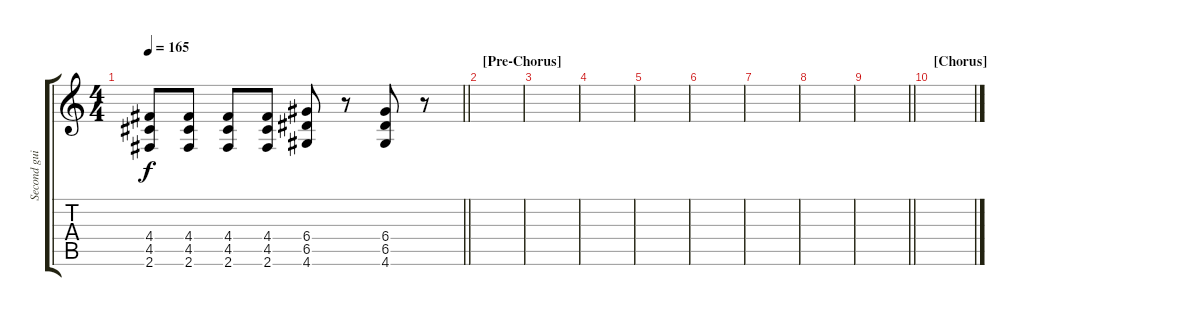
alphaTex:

\track ("Second guitar" "Second gui") {instrument distortionguitar}
\staff {score tabs}
\tuning (E4 B3 G3 D3 A2 E2) {hide}
\ts (4 4)
\tempo 165
\clef g2
\barLineRight lightlight
\ks c
(4.4 4.5 2.6).8{dy f} (4.4 4.5 2.6).8 (4.4 4.5 2.6).8 (4.4 4.5 2.6).8 (6.4 6.5 4.6).8{instrument distortionguitar} r.8 (6.4 6.5 4.6).8 r.8 |
\section ("" "[Pre-Chorus]")
|
|
|
|
|
|
|
\barLineRight lightlight
|
\section ("" "[Chorus]")
